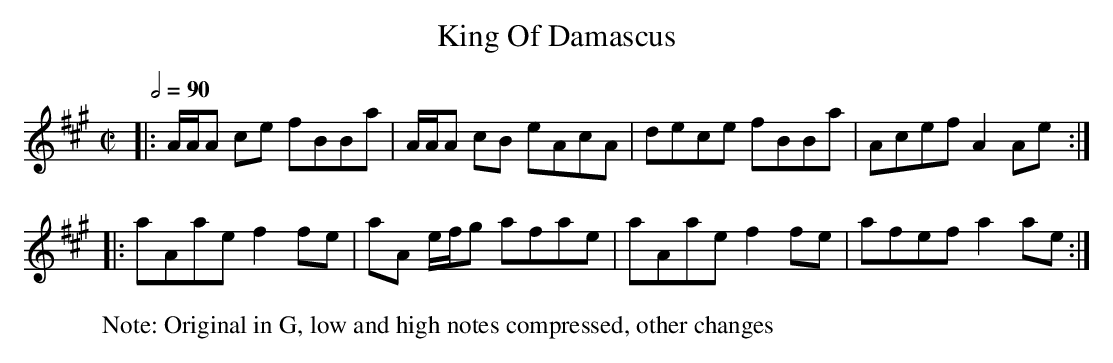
X:1
T:King Of Damascus
M:C|
L:1/8
Q:1/2=90
K:A
|: A/2A/2A ce fBBa | A/2A/2A cB eAcA | dece fBBa | Acef A2Ae :|
|: aAae f2fe | aA e/2f/2g afae | aAae f2fe | afef a2 ae :|
W:Note: Original in G, low and high notes compressed, other changes
